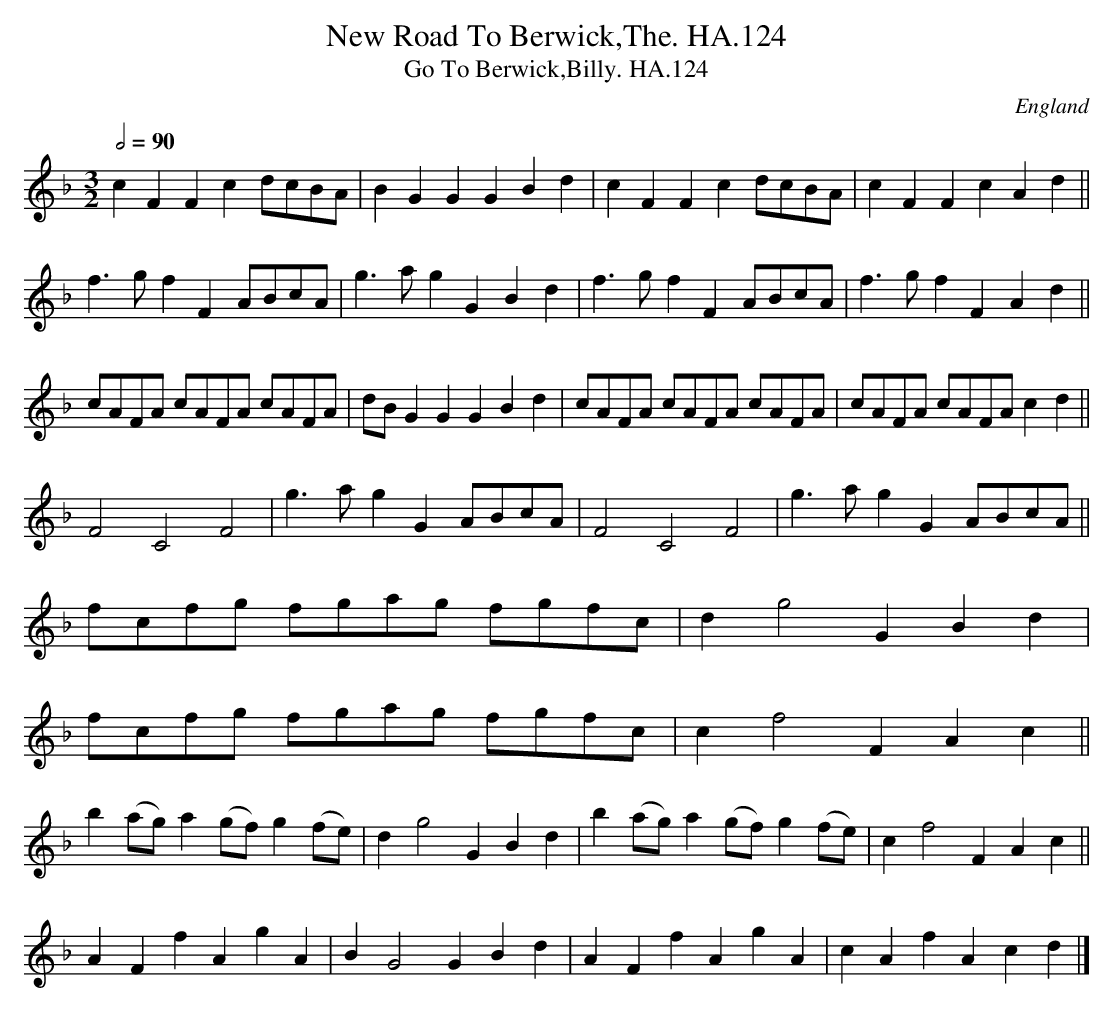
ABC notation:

X:1
T:New Road To Berwick,The. HA.124
T:Go To Berwick,Billy. HA.124
M:3/2
L:1/4
Q:1/2=90
O:England
K:F major
cF Fc d/c/B/A/|BG GG Bd|cF Fc d/c/B/A/|cF Fc Ad||!
f>g fF A/B/c/A/|g>a gG Bd|f>g fF A/B/c/A/|f>g fF Ad||!
c/A/F/A/ c/A/F/A/ c/A/F/A/|d/B/G GG Bd|\
c/A/F/A/ c/A/F/A/ c/A/F/A/|c/A/F/A/ c/A/F/A/ cd||!
F2 C2 F2|g>a gG A/B/c/A/|F2 C2 F2|g>a gG A/B/c/A/||!
f/c/f/g/ f/g/a/g/ f/g/f/c/|dg2GBd|!
f/c/f/g/ f/g/a/g/ f/g/f/c/|cf2FAc||!
b(a/g/) a(g/f/) g(f/e/)|dg2G Bd|b(a/g/) a(g/f/) g(f/e/)|cf2FAc||!
AF fA gA|BG2G Bd|AF fA gA|cA fA cd|]
